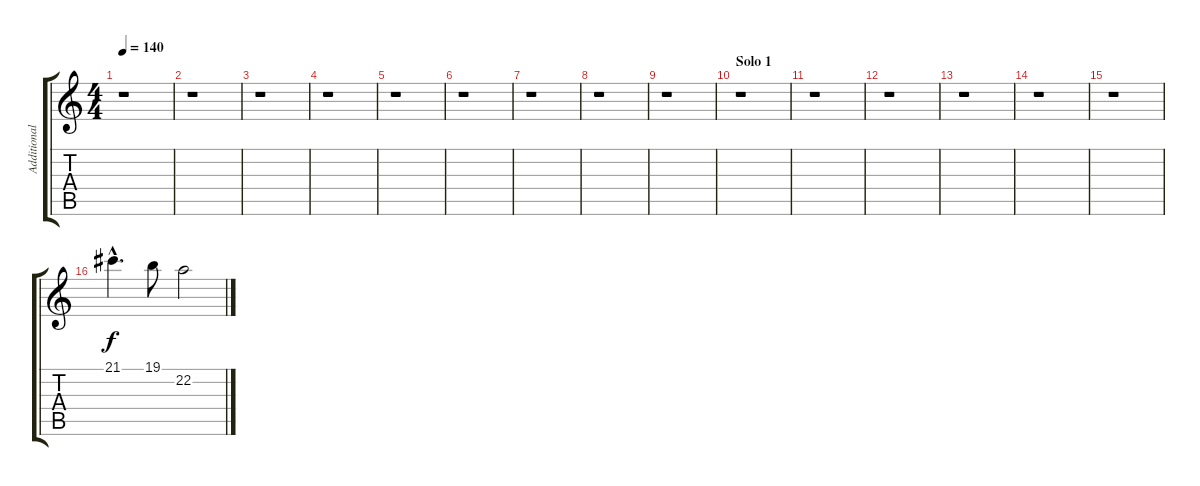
\track ("Additional" "Additional") {instrument tubularbells}
\staff {score tabs}
\tuning (E4 B3 G3 D3 A2 E2) {hide}
\ts (4 4)
\tempo 140
\clef g2
\ks c
r.1{dy f} |
r.1 |
r.1 |
r.1 |
r.1 |
r.1 |
r.1 |
r.1 |
r.1 |
\section ("" "Solo 1")
r.1 |
r.1 |
r.1 |
r.1 |
r.1 |
r.1 |
21.1{hac}.4{d instrument guitarharmonics} 19.1.8 22.2.2
